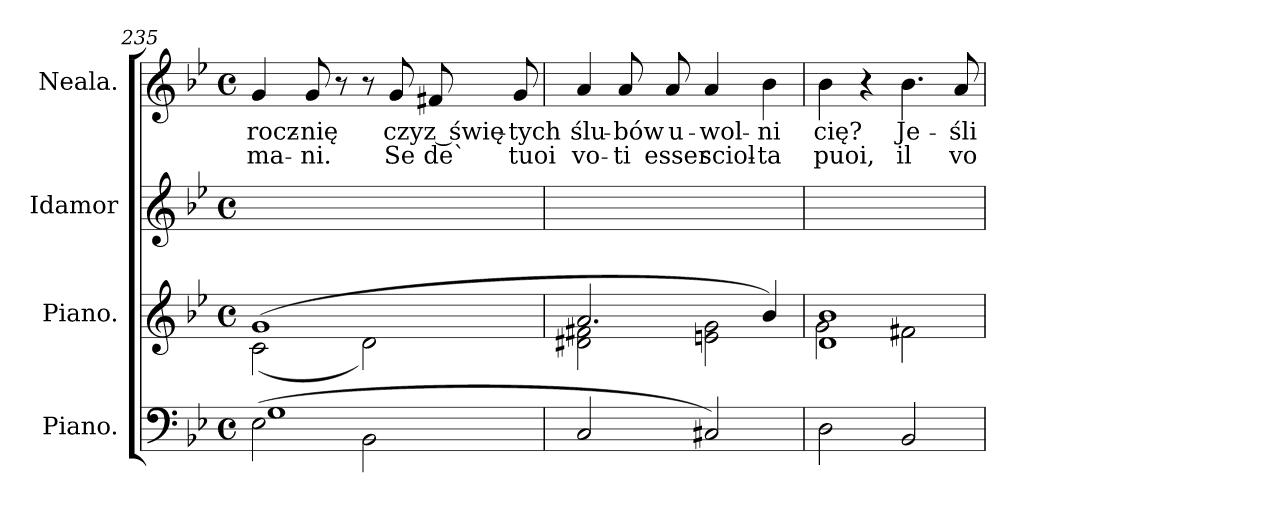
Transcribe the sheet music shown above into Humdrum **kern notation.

**kern	**kern	**kern	**kern	**text	**text
*part4	*part3	*part2	*part1	*part1	*part1
*staff4	*staff3	*staff2	*staff1	*staff1	*staff1
*I"Piano.	*I"Piano.	*I"Idamor	*I"Neala.	*	*
*	*	*I'I.	*I'N.	*	*
*clefF4	*clefG2	*clefG2	*clefG2	*	*
*k[b-e-]	*k[b-e-]	*k[b-e-]	*k[b-e-]	*	*
*M4/4	*M4/4	*M4/4	*M4/4	*	*
*met(c)	*met(c)	*met(c)	*met(c)	*	*
=235	=235	=235	=235	=235	=235
*^	*^	*	*	*	*
(2E-\	1G	(1g	(2c\	1ryy	4g/	-rocz-	-ma-
.	.	.	.	.	8g/	-nię	-ni.
.	.	.	.	.	8r	.	.
2BB-\	.	.	2d\)	.	8r	.	.
.	.	.	.	.	8g/	czy	Se
.	.	.	.	.	8f#X/	z świę-	de`
.	.	.	.	.	8g/	-tych	tuoi
*v	*v	*	*	*	*	*	*
=236	=236	=236	=236	=236	=236	=236
2C/	2.a/	2d#X\ 2f#X\	1ryy	4a/	ślu-	vo-
.	.	.	.	8a/	-bów	-ti
.	.	.	.	8a/	u-	esser
2C#X/)	.	2en\ 2g\	.	4a/	-wol-	sciol-
.	4b-/)	.	.	4b-\	-ni	-ta
=237	=237	=237	=237	=237	=237	=237
2D\	1d 1b-	2g\	1ryy	4b-\	cię?	puoi,
.	.	.	.	4r	.	.
2BB-/	.	2f#X\	.	4.b-\	Je-	il
.	.	.	.	8a/	-śli	vo-
*	*v	*v	*	*	*	*
=	=	=	=	=	=
*-	*-	*-	*-	*-	*-
